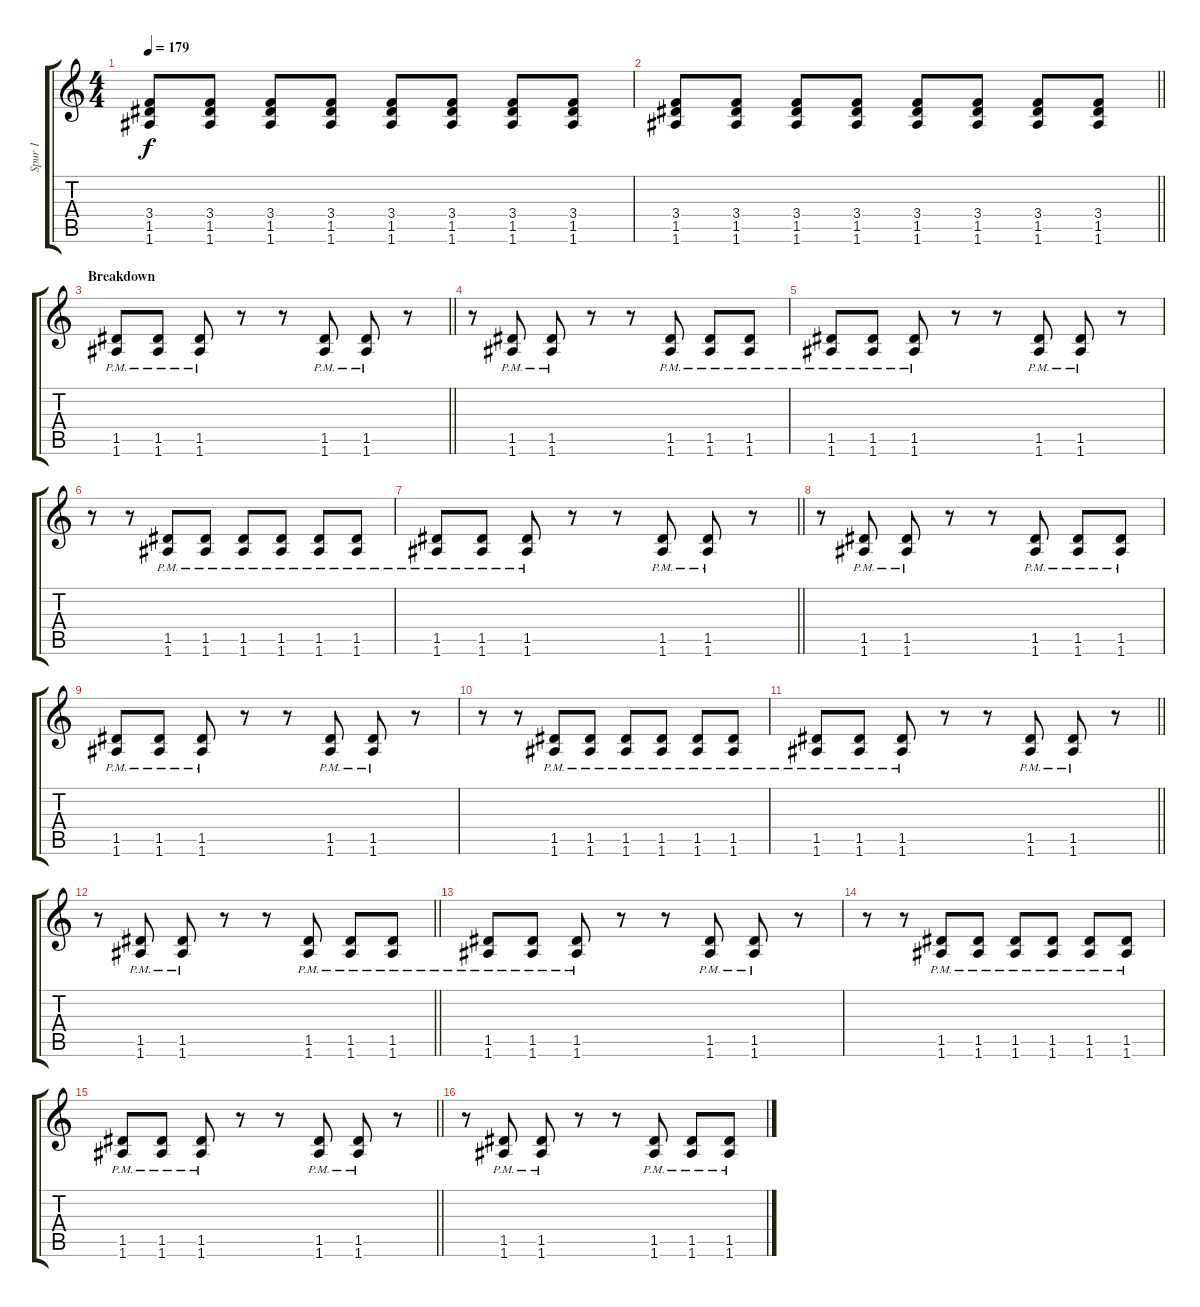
\track ("Spur 1" "Spur 1") {instrument distortionguitar}
\staff {score tabs}
\tuning (E4 B3 G3 D3 A2 D3) {hide}
\ts (4 4)
\tempo 179
\clef g2
\ks c
(3.4 1.5 1.6).8{dy f} (3.4 1.5 1.6).8 (3.4 1.5 1.6).8 (3.4 1.5 1.6).8 (3.4 1.5 1.6).8 (3.4 1.5 1.6).8 (3.4 1.5 1.6).8 (3.4 1.5 1.6).8 |
\barLineRight lightlight
(3.4 1.5 1.6).8 (3.4 1.5 1.6).8 (3.4 1.5 1.6).8 (3.4 1.5 1.6).8 (3.4 1.5 1.6).8 (3.4 1.5 1.6).8 (3.4 1.5 1.6).8 (3.4 1.5 1.6).8 |
\section ("" "Breakdown")
\barLineRight lightlight
(1.5{pm} 1.6{pm}).8 (1.5{pm} 1.6{pm}).8 (1.5{pm} 1.6{pm}).8 r.8 r.8 (1.5{pm} 1.6{pm}).8 (1.5{pm} 1.6{pm}).8 r.8 |
r.8 (1.5{pm} 1.6{pm}).8 (1.5{pm} 1.6{pm}).8 r.8 r.8 (1.5{pm} 1.6{pm}).8 (1.5{pm} 1.6{pm}).8 (1.5{pm} 1.6{pm}).8 |
(1.5{pm} 1.6{pm}).8 (1.5{pm} 1.6{pm}).8 (1.5{pm} 1.6{pm}).8 r.8 r.8 (1.5{pm} 1.6{pm}).8 (1.5{pm} 1.6{pm}).8 r.8 |
r.8 r.8 (1.5{pm} 1.6{pm}).8 (1.5{pm} 1.6{pm}).8 (1.5{pm} 1.6{pm}).8 (1.5{pm} 1.6{pm}).8 (1.5{pm} 1.6{pm}).8 (1.5{pm} 1.6{pm}).8 |
\barLineRight lightlight
(1.5{pm} 1.6{pm}).8 (1.5{pm} 1.6{pm}).8 (1.5{pm} 1.6{pm}).8 r.8 r.8 (1.5{pm} 1.6{pm}).8 (1.5{pm} 1.6{pm}).8 r.8 |
r.8 (1.5{pm} 1.6{pm}).8 (1.5{pm} 1.6{pm}).8 r.8 r.8 (1.5{pm} 1.6{pm}).8 (1.5{pm} 1.6{pm}).8 (1.5{pm} 1.6{pm}).8 |
(1.5{pm} 1.6{pm}).8 (1.5{pm} 1.6{pm}).8 (1.5{pm} 1.6{pm}).8 r.8 r.8 (1.5{pm} 1.6{pm}).8 (1.5{pm} 1.6{pm}).8 r.8 |
r.8 r.8 (1.5{pm} 1.6{pm}).8 (1.5{pm} 1.6{pm}).8 (1.5{pm} 1.6{pm}).8 (1.5{pm} 1.6{pm}).8 (1.5{pm} 1.6{pm}).8 (1.5{pm} 1.6{pm}).8 |
\barLineRight lightlight
(1.5{pm} 1.6{pm}).8 (1.5{pm} 1.6{pm}).8 (1.5{pm} 1.6{pm}).8 r.8 r.8 (1.5{pm} 1.6{pm}).8 (1.5{pm} 1.6{pm}).8 r.8 |
\barLineRight lightlight
r.8 (1.5{pm} 1.6{pm}).8 (1.5{pm} 1.6{pm}).8 r.8 r.8 (1.5{pm} 1.6{pm}).8 (1.5{pm} 1.6{pm}).8 (1.5{pm} 1.6{pm}).8 |
\section ("" "")
(1.5{pm} 1.6{pm}).8 (1.5{pm} 1.6{pm}).8 (1.5{pm} 1.6{pm}).8 r.8 r.8 (1.5{pm} 1.6{pm}).8 (1.5{pm} 1.6{pm}).8 r.8 |
r.8 r.8 (1.5{pm} 1.6{pm}).8 (1.5{pm} 1.6{pm}).8 (1.5{pm} 1.6{pm}).8 (1.5{pm} 1.6{pm}).8 (1.5{pm} 1.6{pm}).8 (1.5{pm} 1.6{pm}).8 |
\barLineRight lightlight
(1.5{pm} 1.6{pm}).8 (1.5{pm} 1.6{pm}).8 (1.5{pm} 1.6{pm}).8 r.8 r.8 (1.5{pm} 1.6{pm}).8 (1.5{pm} 1.6{pm}).8 r.8 |
r.8 (1.5{pm} 1.6{pm}).8 (1.5{pm} 1.6{pm}).8 r.8 r.8 (1.5{pm} 1.6{pm}).8 (1.5{pm} 1.6{pm}).8 (1.5{pm} 1.6{pm}).8
